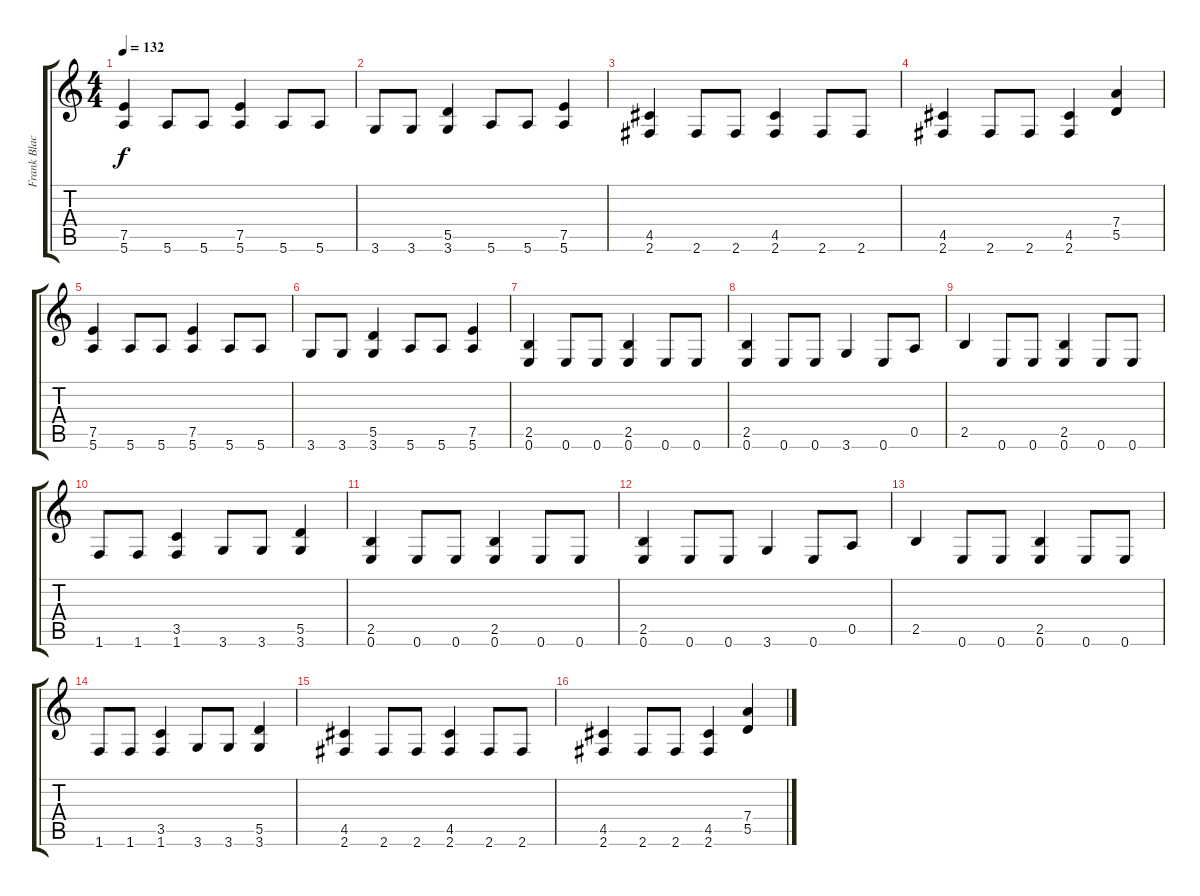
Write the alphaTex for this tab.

\track ("Frank Blackfire" "Frank Blac") {instrument distortionguitar}
\staff {score tabs}
\tuning (E4 B3 G3 D3 A2 E2) {hide}
\ts (4 4)
\tempo 132
\clef g2
\ks c
(7.5 5.6).4{dy f} 5.6.8 5.6.8 (7.5 5.6).4 5.6.8 5.6.8 |
3.6.8 3.6.8 (5.5 3.6).4 5.6.8 5.6.8 (7.5 5.6).4 |
(4.5 2.6).4 2.6.8 2.6.8 (4.5 2.6).4 2.6.8 2.6.8 |
(4.5 2.6).4 2.6.8 2.6.8 (4.5 2.6).4 (7.4 5.5).4 |
(7.5 5.6).4 5.6.8 5.6.8 (7.5 5.6).4 5.6.8 5.6.8 |
3.6.8 3.6.8 (5.5 3.6).4 5.6.8 5.6.8 (7.5 5.6).4 |
(2.5 0.6).4 0.6.8 0.6.8 (2.5 0.6).4 0.6.8 0.6.8 |
(2.5 0.6).4 0.6.8 0.6.8 3.6.4 0.6.8 0.5.8 |
2.5.4 0.6.8 0.6.8 (2.5 0.6).4 0.6.8 0.6.8 |
1.6.8 1.6.8 (3.5 1.6).4 3.6.8 3.6.8 (5.5 3.6).4 |
(2.5 0.6).4 0.6.8 0.6.8 (2.5 0.6).4 0.6.8 0.6.8 |
(2.5 0.6).4 0.6.8 0.6.8 3.6.4 0.6.8 0.5.8 |
2.5.4 0.6.8 0.6.8 (2.5 0.6).4 0.6.8 0.6.8 |
1.6.8 1.6.8 (3.5 1.6).4 3.6.8 3.6.8 (5.5 3.6).4 |
(4.5 2.6).4 2.6.8 2.6.8 (4.5 2.6).4 2.6.8 2.6.8 |
(4.5 2.6).4 2.6.8 2.6.8 (4.5 2.6).4 (7.4 5.5).4
